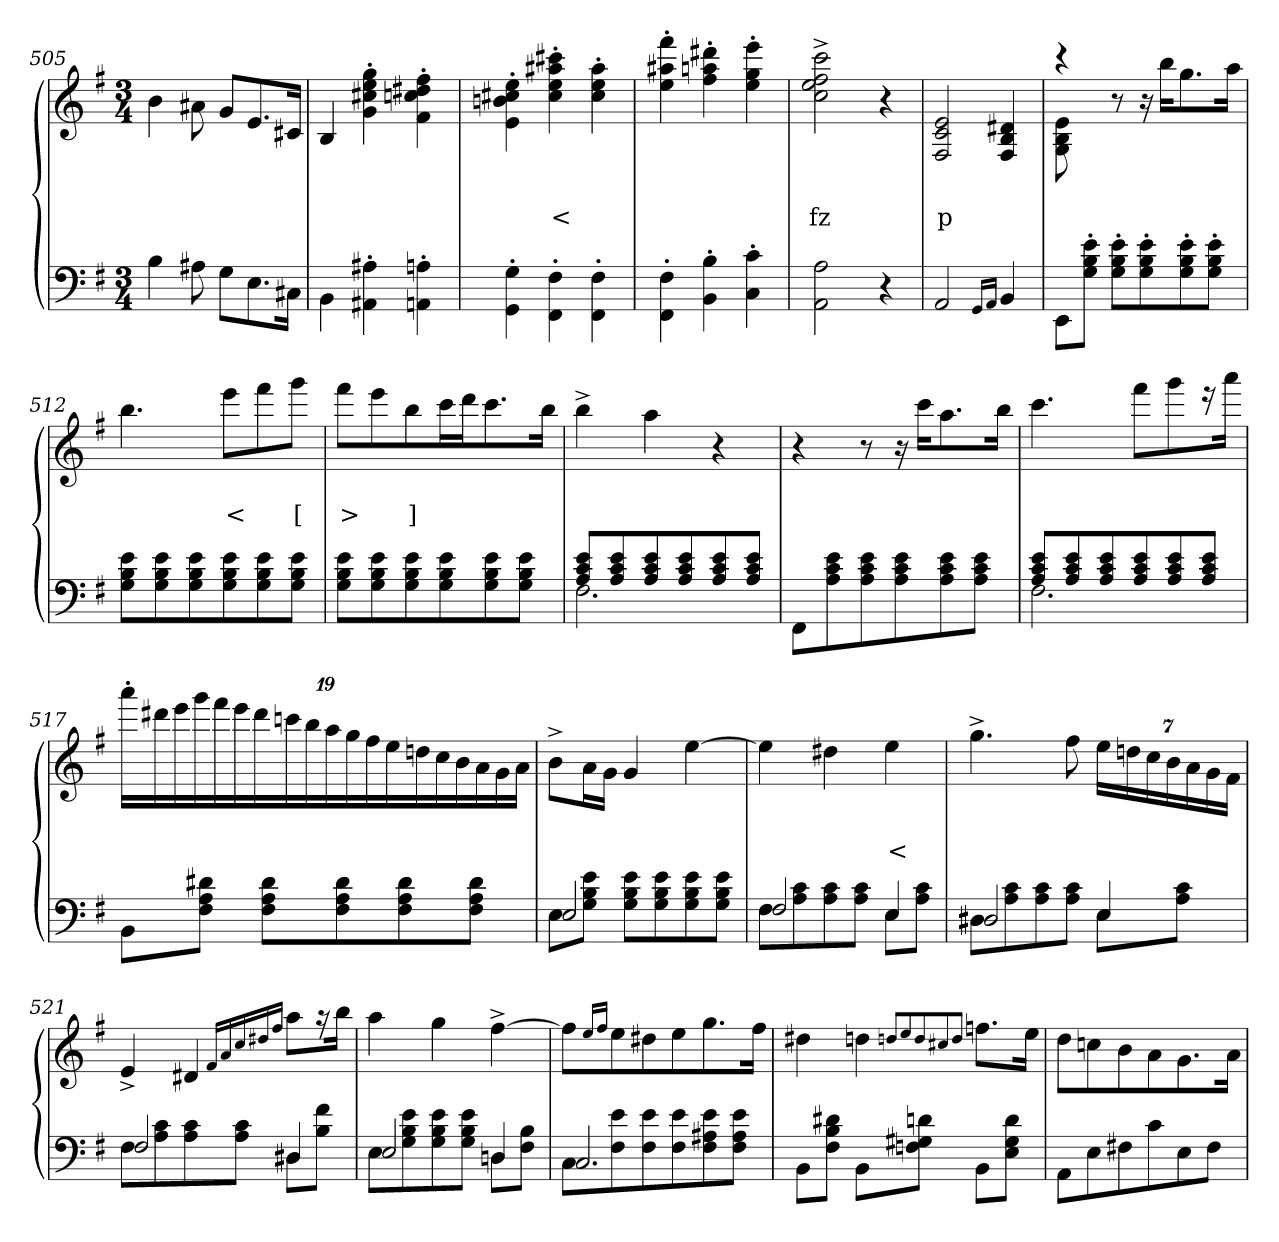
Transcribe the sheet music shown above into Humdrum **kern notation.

**kern	**kern	**text	**text
*part2	*part1	*part1	*part1
*staff2	*staff1	*staff1	*staff1
*clefF4	*clefG2	*	*
*k[f#]	*k[f#]	*	*
*M3/4	*M3/4	*	*
=505	=505	=505	=505
4B	4b\	.	.
8A#X	8a#X\	.	.
8GL	8gL	.	.
8.E	8.e	.	.
16C#XJk	16c#XJk	.	.
=506	=506	=506	=506
4BB\	4B	.	.
4A#X'> 4AA#X'>	4gg'> 4ee'> 4cc#X'> 4g'>	.	.
4An'> 4AAn'>	4ff#'> 4dd#X'> 4ccn'> 4f#'>	.	.
=507	=507	=507	=507
4G'> 4GG\'>	4ee'> 4cc#X'> 4bn'> 4e\'>	.	.
4F#'> 4FF#\'>	4ccc#'> 4aa#X'> 4ee'> 4cc#'>	.	<
4F#'> 4FF#\'>	4aa#'> 4ee'> 4cc#'>	.	.
=508	=508	=508	=508
4F#'> 4FF#\'>	4fff#'> 4aa#X'> 4ee\'>	.	.
4B'> 4BB\'>	4ddd#X'> 4aan'> 4ff#\'>	.	.
4c'> 4C\'>	4eee'> 4gg'> 4ee\'>	.	.
=509	=509	=509	=509
2A 2AA\	2ccc^> 2ff#^> 2ee^> 2cc^>	.	fz
4r	4r	.	.
=510	=510	=510	=510
2AA	2e 2c 2F#	.	p
16qqGG/LL	.	.	.
16qqAA/JJ	.	.	.
4BB	4d#X 4B 4F#	.	.
=511	=511	=511	=511
*	*^	*	*
8EE\L	4r	8e 8B 8G	.	.
8e'> 8B'> 8G'>J	.	2ryy	.	.
8e'> 8B'> 8G'>L	8r	.	.	.
8e'> 8B'> 8G'>	16r	.	.	.
.	16bb\KL	.	.	.
8e'> 8B'> 8G'>	8.gg	.	.	.
8e'> 8B'> 8G'>J	.	8ryy	.	.
.	16aaJk	.	.	.
*	*v	*v	*	*
=512	=512	=512	=512
8e 8B 8GL	4.bb	.	.
8e 8B 8G	.	.	.
8e 8B 8G	.	.	.
8e 8B 8G	8eeeL	.	<
8e 8B 8G	8fff#	.	.
8e 8B 8GJ	8gggJ	.	[
=513	=513	=513	=513
8e 8B 8GL	8fff#L	.	>
8e 8B 8G	8eee	.	.
8e 8B 8G	8bb	.	]
8e 8B 8G	16cccL	.	.
.	16dddJ	.	.
8e 8B 8G	8.ccc	.	.
8e 8B 8GJ	.	.	.
.	16bbJk	.	.
=514	=514	=514	=514
*^	*	*	*
8e 8c 8AL	2.F#	4bb^>	.	.
8e 8c 8A	.	.	.	.
8e 8c 8A	.	4aa	.	.
8e 8c 8A	.	.	.	.
8e 8c 8A	.	4r	.	.
8e 8c 8AJ	.	.	.	.
*v	*v	*	*	*
=515	=515	=515	=515
8FF#L	4r	.	.
8e 8c 8A	.	.	.
8e 8c 8A	8r	.	.
8e 8c 8A	16r	.	.
.	16cccKL	.	.
8e 8c 8A	8.aa	.	.
8e 8c 8AJ	.	.	.
.	16bbJk	.	.
=516	=516	=516	=516
*^	*	*	*
8e 8c 8AL	2.F#	4.ccc	.	.
8e 8c 8A	.	.	.	.
8e 8c 8A	.	.	.	.
8e 8c 8A	.	8fff#L	.	.
8e 8c 8A	.	8ggg	.	.
8e 8c 8AJ	.	16r	.	.
.	.	16aaaJk	.	.
*v	*v	*	*	*
=517	=517	=517	=517
8BBL	76%3aaa'>LL	.	.
.	76%3ddd#X	.	.
.	76%3eee	.	.
.	76%3ggg	.	.
8d#X 8A 8F#J	.	.	.
.	76%3fff#	.	.
.	76%3eee	.	.
.	76%3ddd#	.	.
8d# 8A 8F#L	.	.	.
.	76%3cccn	.	.
.	76%3bb	.	.
.	76%3aa	.	.
8d# 8A 8F#	.	.	.
.	76%3gg	.	.
.	76%3ff#	.	.
.	76%3ee	.	.
8d# 8A 8F#	.	.	.
.	76%3ddn	.	.
.	76%3cc	.	.
.	76%3b	.	.
8d# 8A 8F#J	.	.	.
.	76%3a	.	.
.	76%3g	.	.
.	76%3aJJ	.	.
=518	=518	=518	=518
*^	*	*	*
8E\L	2E/	8b^>\L	.	.
8e 8B 8GJ	.	16aL	.	.
.	.	16gJJ	.	.
8e 8B 8G\L	.	4g	.	.
8e 8B 8G	.	.	.	.
8e 8B 8G	4ryy	[4ee	.	.
8e 8B 8GJ	.	.	.	.
=519	=519	=519	=519	=519
8F#\L	2F#/	4ee]	.	.
8c 8A	.	.	.	.
8c 8A	.	4dd#X	.	.
8c 8AJ	.	.	.	.
8E\L	4E/	4ee	.	<
8c 8AJ	.	.	.	.
=520	=520	=520	=520	=520
8D#X\L	2D#/	4.gg^>	.	.
8c 8A	.	.	.	.
8c 8A	.	.	.	.
8c 8AJ	.	8ff#	.	.
8E\L	4E/	28eeLL	.	.
.	.	28ddn	.	.
.	.	28cc	.	.
.	.	28b	.	.
8c 8AJ	.	.	.	.
.	.	28a	.	.
.	.	28g	.	.
.	.	28f#JJ	.	.
=521	=521	=521	=521	=521
8F#\L	2F#/	4e^>	.	.
8c 8A	.	.	.	.
8c 8A	.	4d#X	.	.
8c 8AJ	.	.	.	.
.	.	16qqf#/LL	.	.
.	.	16qqa/	.	.
.	.	16qqcc/	.	.
.	.	16qqdd#/	.	.
.	.	16qqff#/JJ	.	.
8D#X\L	4D#/	8aaL	.	.
8f# 8BJ	.	16r	.	.
.	.	16bbJk	.	.
=522	=522	=522	=522	=522
8E\L	2E/	4aa	.	.
8e 8B 8G	.	.	.	.
8e 8B 8G	.	4gg	.	.
8e 8B 8GJ	.	.	.	.
8Dn\L	4D/	[4ff#^>	.	.
8B 8F#J	.	.	.	.
=523	=523	=523	=523	=523
8C\L	2.C/	8ff#L]	.	.
.	.	16qqee/L	.	.
.	.	16qqff#/J	.	.
8e 8F#	.	8ee	.	.
8e 8F#	.	8dd#X	.	.
8e 8F#	.	8ee	.	.
8e 8A#X 8F#	.	8.gg	.	.
8e 8A# 8F#J	.	.	.	.
.	.	16ff#Jk	.	.
*v	*v	*	*	*
=524	=524	=524	=524
8BBL	4dd#X	.	.
8d#X 8B 8F#J	.	.	.
8BBL	4ddn	.	.
8dn 8G#X 8FnJ	.	.	.
.	8qqddn/L	.	.
.	8qqee/	.	.
.	8qqdd/	.	.
.	8qqcc#X/	.	.
.	8qqdd/J	.	.
8BBL	8.ffnL	.	.
8d 8G# 8EJ	.	.	.
.	16eeJk	.	.
=525	=525	=525	=525
8AAL	8dd\L	.	.
8E	8ccn	.	.
8F#X	8b	.	.
8c	8a	.	.
8E	8.g	.	.
8F#J	.	.	.
.	16aJk	.	.
=	=	=	=
*-	*-	*-	*-
